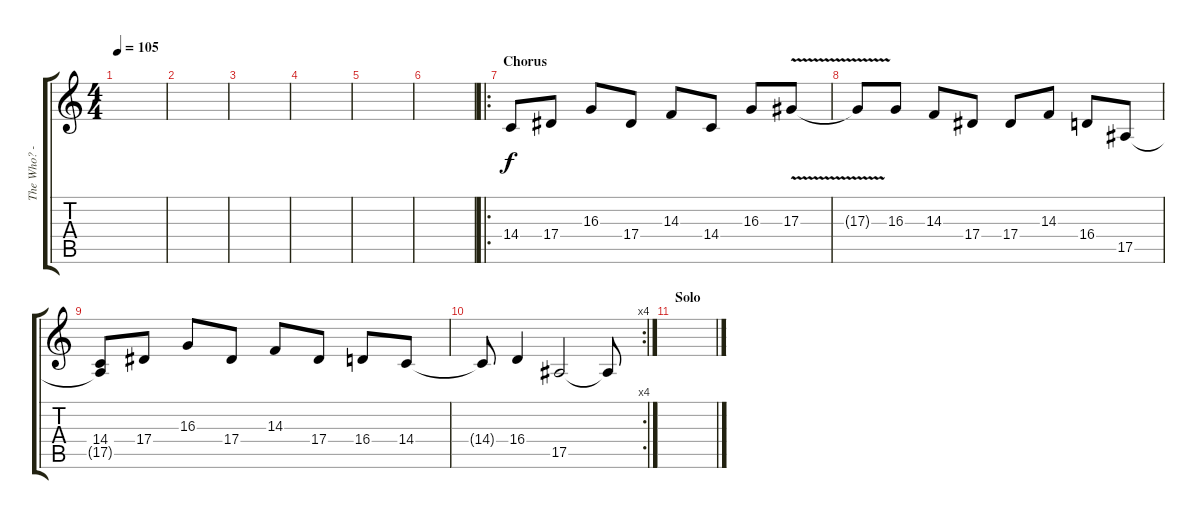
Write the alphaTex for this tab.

\track ("The Who? - Synth" "The Who? -") {instrument lead1square}
\staff {score tabs}
\tuning (C4 G3 Eb3 Bb2 F2 C2) {hide}
\ts (4 4)
\tempo 105
\clef g2
\ks c
|
|
|
|
|
|
\ro
\section ("" "Chorus")
14.4.8 17.4.8 16.3.8 17.4.8 14.3.8 14.4.8 16.3.8 17.3{v}.8 |
17.3{t}.8 16.3.8 14.3.8 17.4.8 17.4.8 14.3.8 16.4.8 17.5.8 |
(14.4 17.5{t}).8 17.4.8 16.3.8 17.4.8 14.3.8 17.4.8 16.4.8 14.4.8 |
\rc 4
14.4{t}.8 16.4.4 17.5.2 17.5{t}.8 |
\section ("" "Solo")
